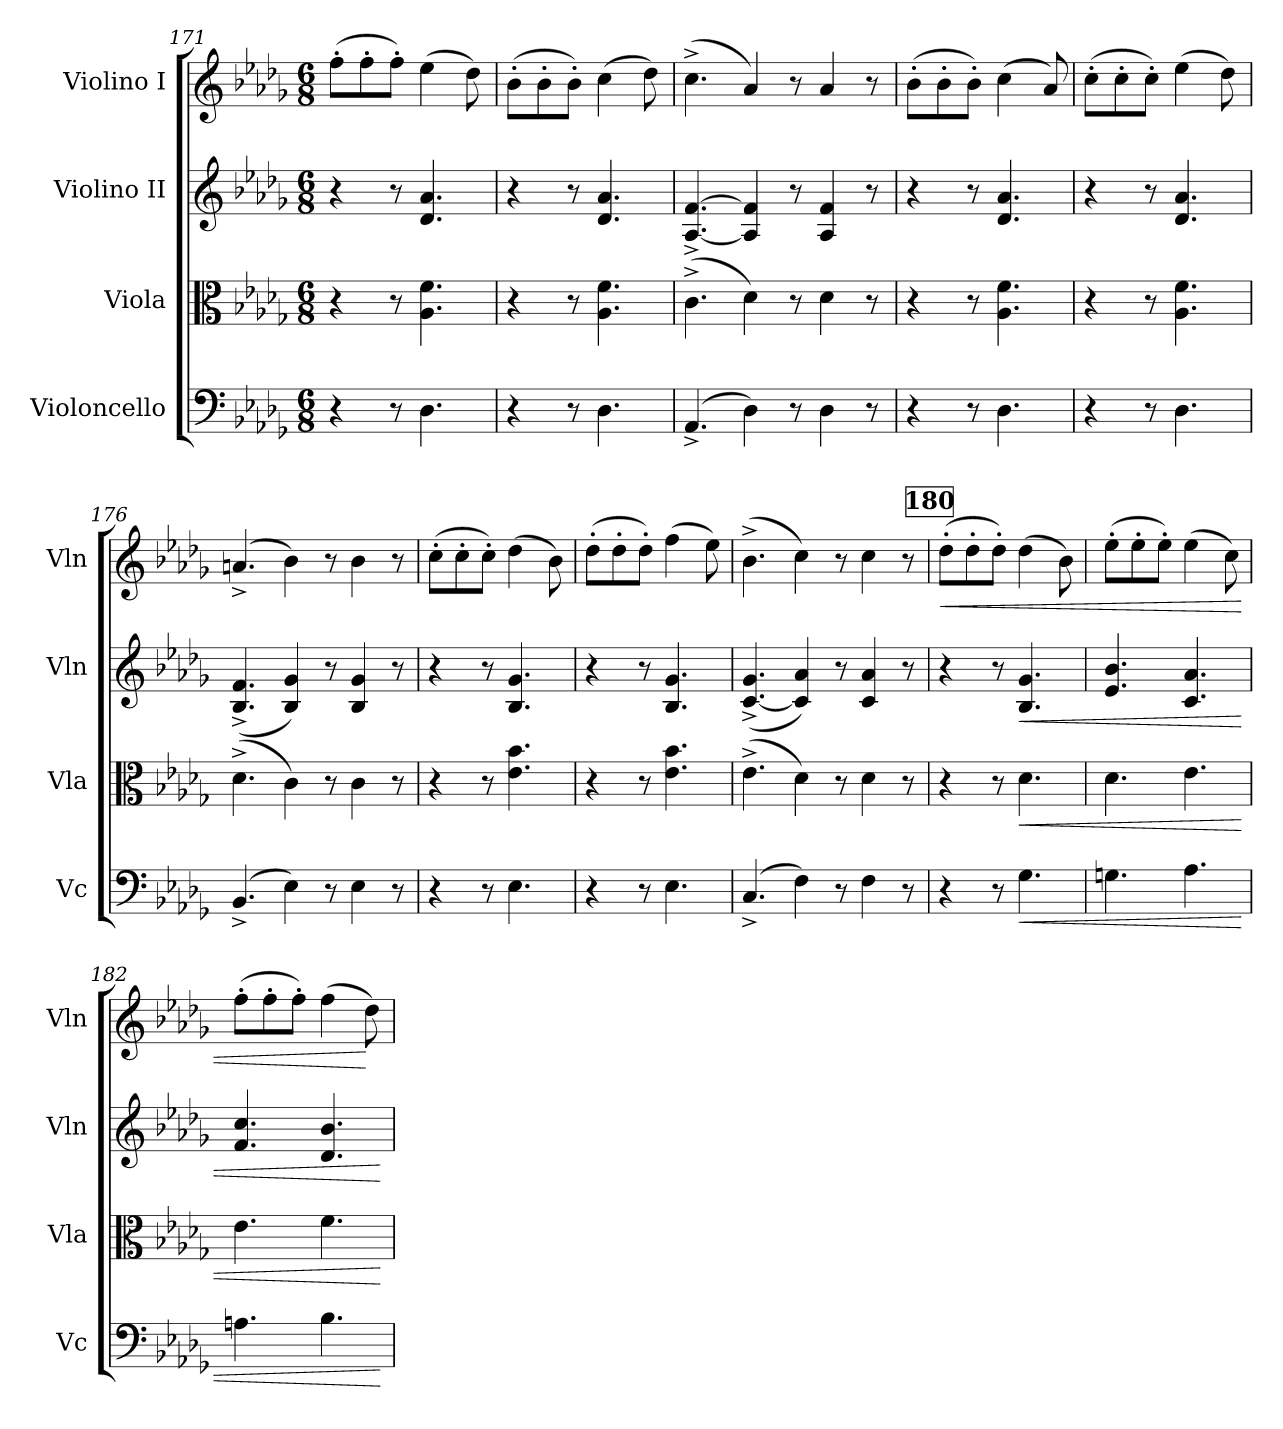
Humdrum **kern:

**kern	**dynam	**kern	**dynam	**kern	**dynam	**kern	**dynam
*part4	*part4	*part3	*part3	*part2	*part2	*part1	*part1
*staff4	*staff4	*staff3	*staff3	*staff2	*staff2	*staff1	*staff1
*I"Violoncello	*	*I"Viola	*	*I"Violino II	*	*I"Violino I	*
*I'Vc	*	*I'Vla	*	*I'Vln	*	*I'Vln	*
*clefF4	*	*clefC3	*	*clefG2	*	*clefG2	*
*k[b-e-a-d-g-]	*	*k[b-e-a-d-g-]	*	*k[b-e-a-d-g-]	*	*k[b-e-a-d-g-]	*
*M6/8	*	*M6/8	*	*M6/8	*	*M6/8	*
=171	=171	=171	=171	=171	=171	=171	=171
4r	.	4r	.	4r	.	(>8ff'\L	.
.	.	.	.	.	.	8ff'\	.
8r	.	8r	.	8r	.	8ff'\J)	.
4.D-\	.	4.A-\ 4.f\	.	4.d-/ 4.a-/	.	(>4ee-\	.
.	.	.	.	.	.	8dd-\)	.
=172	=172	=172	=172	=172	=172	=172	=172
4r	.	4r	.	4r	.	(>8b-'\L	.
.	.	.	.	.	.	8b-'\	.
8r	.	8r	.	8r	.	8b-'\J)	.
4.D-\	.	4.A-\ 4.f\	.	4.d-/ 4.a-/	.	(>4cc\	.
.	.	.	.	.	.	8dd-\)	.
=173	=173	=173	=173	=173	=173	=173	=173
(>4.AA-^/	.	(>4.c^\	.	[4.A-/^ [4.f/^	.	(>4.cc^\	.
4D-\)	.	4d-\)	.	4A-/] 4f/]	.	4a-/)	.
8r	.	8r	.	8r	.	8r	.
4D-\	.	4d-\	.	4A-/ 4f/	.	4a-/	.
8r	.	8r	.	8r	.	8r	.
=174	=174	=174	=174	=174	=174	=174	=174
4r	.	4r	.	4r	.	(>8b-'\L	.
.	.	.	.	.	.	8b-'\	.
8r	.	8r	.	8r	.	8b-'\J)	.
4.D-\	.	4.A-\ 4.f\	.	4.d-/ 4.a-/	.	(>4cc\	.
.	.	.	.	.	.	8a-/)	.
!!LO:LB:g=z
=175	=175	=175	=175	=175	=175	=175	=175
4r	.	4r	.	4r	.	(>8cc'\L	.
.	.	.	.	.	.	8cc'\	.
8r	.	8r	.	8r	.	8cc'\J)	.
4.D-\	.	4.A-\ 4.f\	.	4.d-/ 4.a-/	.	(>4ee-\	.
.	.	.	.	.	.	8dd-\)	.
=176	=176	=176	=176	=176	=176	=176	=176
(>4.BB-^/	.	(>4.d-^\	.	(<4.B-/^ 4.f/^	.	(>4.an^/	.
4E-\)	.	4c\)	.	4B-/ 4g-/)	.	4b-\)	.
8r	.	8r	.	8r	.	8r	.
4E-\	.	4c\	.	4B-/ 4g-/	.	4b-\	.
8r	.	8r	.	8r	.	8r	.
=177	=177	=177	=177	=177	=177	=177	=177
4r	.	4r	.	4r	.	(>8cc'\L	.
.	.	.	.	.	.	8cc'\	.
8r	.	8r	.	8r	.	8cc'\J)	.
4.E-\	.	4.e-\ 4.b-\	.	4.B-/ 4.g-/	.	(>4dd-\	.
.	.	.	.	.	.	8b-\)	.
=178	=178	=178	=178	=178	=178	=178	=178
4r	.	4r	.	4r	.	(>8dd-'\L	.
.	.	.	.	.	.	8dd-'\	.
8r	.	8r	.	8r	.	8dd-'\J)	.
4.E-\	.	4.e-\ 4.b-\	.	4.B-/ 4.g-/	.	(>4ff\	.
.	.	.	.	.	.	8ee-\)	.
=179	=179	=179	=179	=179	=179	=179	=179
(>4.C^/	.	(>4.e-^\	.	(>[4.c/^ 4.g-/^	.	(>4.b-^\	.
4F\)	.	4d-\)	.	4c/] 4a-/)	.	4cc\)	.
8r	.	8r	.	8r	.	8r	.
4F\	.	4d-\	.	4c/ 4a-/	.	4cc\	.
8r	.	8r	.	8r	.	8r	.
!!LO:REH:place=s1:a:B:fs=14:t=180
=180	=180	=180	=180	=180	=180	=180	=180
!	!	!	!	!	!	!	!LO:HP:b
4r	.	4r	.	4r	.	(>8dd-'\L	<
.	.	.	.	.	.	8dd-'\	.
8r	.	8r	.	8r	.	8dd-'\J)	.
!	!LO:HP:b	!	!LO:HP:b	!	!LO:HP:b	!	!
4.G-\	<	4.d-\	<	4.B-/ 4.g-/	<	(>4dd-\	.
.	.	.	.	.	.	8b-\)	.
=181	=181	=181	=181	=181	=181	=181	=181
4.Gn\	.	4.d-\	.	4.e-/ 4.b-/	.	(>8ee-'\L	.
.	.	.	.	.	.	8ee-'\	.
.	.	.	.	.	.	8ee-'\J)	.
4.A-\	.	4.e-\	.	4.c/ 4.a-/	.	(>4ee-\	.
.	.	.	.	.	.	8cc\)	.
=182	=182	=182	=182	=182	=182	=182	=182
4.An\	.	4.e-\	.	4.f/ 4.cc/	.	(>8ff'\L	.
.	.	.	.	.	.	8ff'\	.
.	.	.	.	.	.	8ff'\J)	.
4.B-\	.	4.f\	.	4.d-/ 4.b-/	.	(>4ff\	.
.	.	.	.	.	.	8dd-\)	[
.	[	.	[	.	[	.	.
=	=	=	=	=	=	=	=
*-	*-	*-	*-	*-	*-	*-	*-
